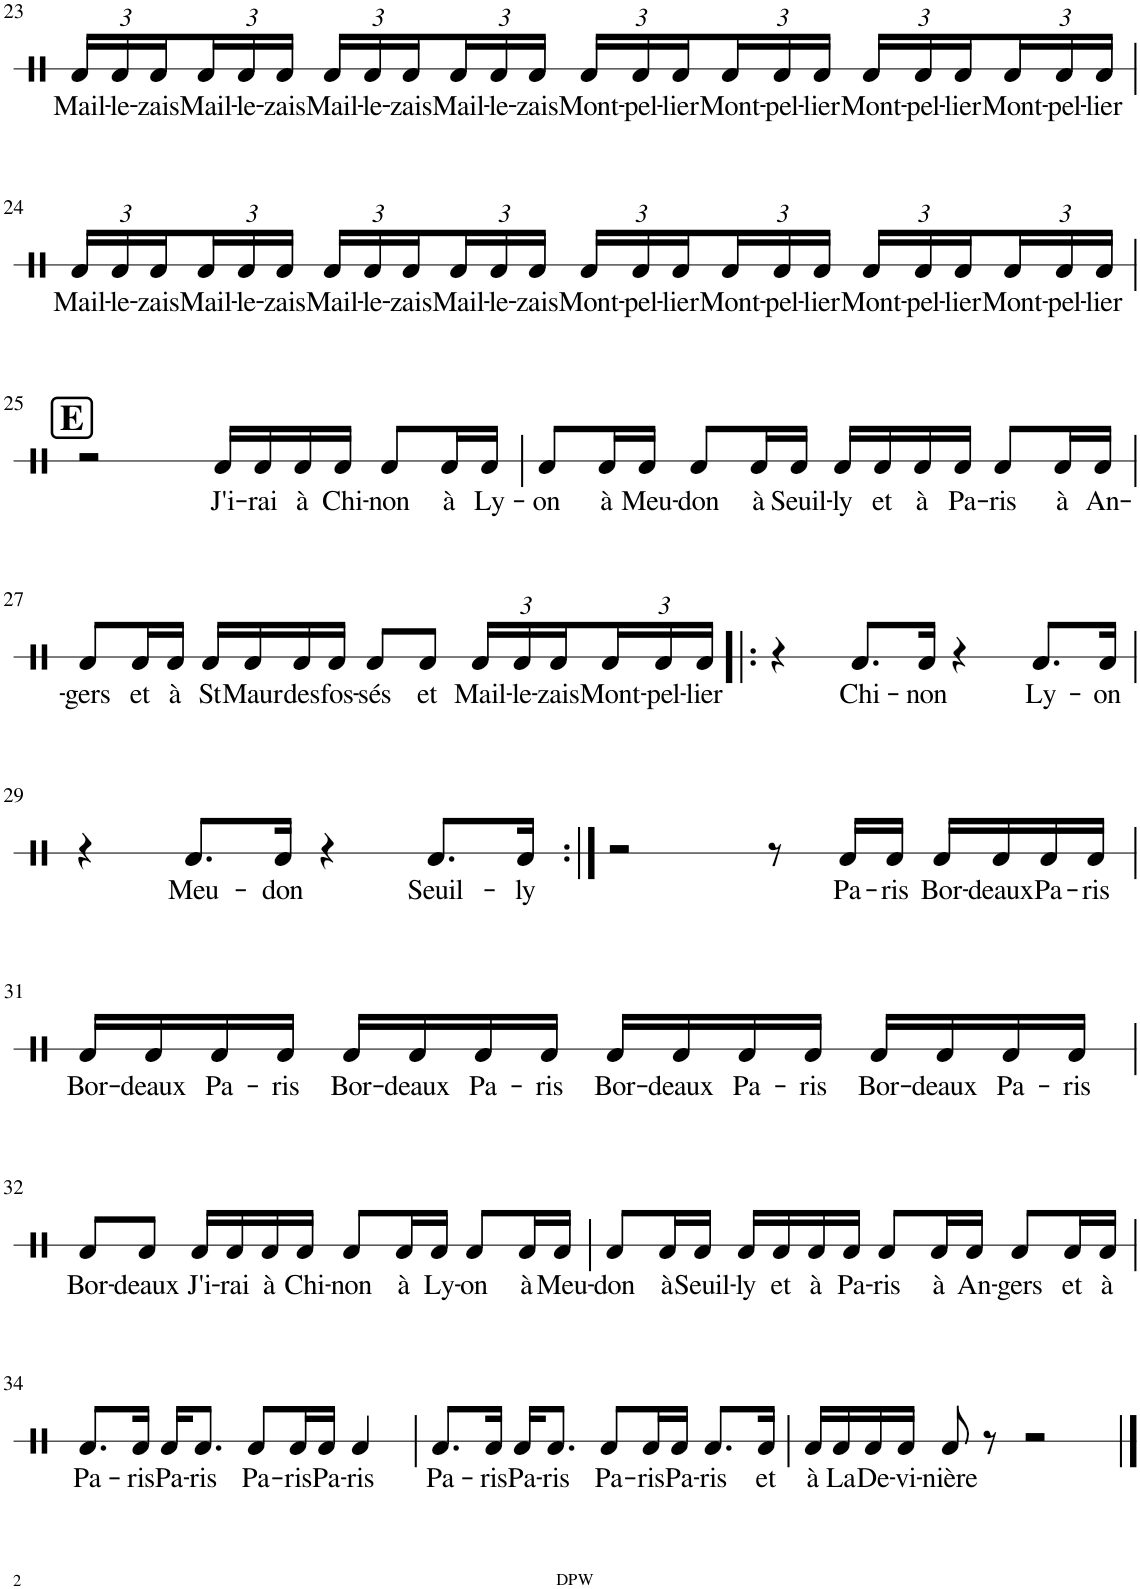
**kern	**text
*part1	*part1
*staff1	*staff1
*I"Wood Blocks	*
*I'Wd. Bl.	*
!!LO:PB:g=z
*clefX	*
*k[]	*
*M4/4	*
*Xbrackettup	*
=23	=23
!	!LO:LY:b
24ee/LL	Mail-
!	!LO:LY:b
24ee/	-le-
!	!LO:LY:b
24ee/	-zais
!	!LO:LY:b
24ee/	Mail-
!	!LO:LY:b
24ee/	-le-
!	!LO:LY:b
24ee/JJ	-zais
!	!LO:LY:b
24ee/LL	Mail-
!	!LO:LY:b
24ee/	-le-
!	!LO:LY:b
24ee/	-zais
!	!LO:LY:b
24ee/	Mail-
!	!LO:LY:b
24ee/	-le-
!	!LO:LY:b
24ee/JJ	-zais
!	!LO:LY:b
24ee/LL	Mont-
!	!LO:LY:b
24ee/	-pel-
!	!LO:LY:b
24ee/	-lier
!	!LO:LY:b
24ee/	Mont-
!	!LO:LY:b
24ee/	-pel-
!	!LO:LY:b
24ee/JJ	-lier
!	!LO:LY:b
24ee/LL	Mont-
!	!LO:LY:b
24ee/	-pel-
!	!LO:LY:b
24ee/	-lier
!	!LO:LY:b
24ee/	Mont-
!	!LO:LY:b
24ee/	-pel-
!	!LO:LY:b
24ee/JJ	-lier
!!LO:LB:g=z
=24	=24
!	!LO:LY:b
24ee/LL	Mail-
!	!LO:LY:b
24ee/	-le-
!	!LO:LY:b
24ee/	-zais
!	!LO:LY:b
24ee/	Mail-
!	!LO:LY:b
24ee/	-le-
!	!LO:LY:b
24ee/JJ	-zais
!	!LO:LY:b
24ee/LL	Mail-
!	!LO:LY:b
24ee/	-le-
!	!LO:LY:b
24ee/	-zais
!	!LO:LY:b
24ee/	Mail-
!	!LO:LY:b
24ee/	-le-
!	!LO:LY:b
24ee/JJ	-zais
!	!LO:LY:b
24ee/LL	Mont-
!	!LO:LY:b
24ee/	-pel-
!	!LO:LY:b
24ee/	-lier
!	!LO:LY:b
24ee/	Mont-
!	!LO:LY:b
24ee/	-pel-
!	!LO:LY:b
24ee/JJ	-lier
!	!LO:LY:b
24ee/LL	Mont-
!	!LO:LY:b
24ee/	-pel-
!	!LO:LY:b
24ee/	-lier
!	!LO:LY:b
24ee/	Mont-
!	!LO:LY:b
24ee/	-pel-
!	!LO:LY:b
24ee/JJ	-lier
!!LO:LB:g=z
!!LO:REH:place=s1:a:B:cj:fs=14:t=E
=25	=25
2r	.
!	!LO:LY:b
16ee/LL	J'i-
!	!LO:LY:b
16ee/	-rai
!	!LO:LY:b
16ee/	à
!	!LO:LY:b
16ee/JJ	Chi-
!	!LO:LY:b
8ee/L	-non
!	!LO:LY:b
16ee/L	à
!	!LO:LY:b
16ee/JJ	Ly-
=26	=26
!	!LO:LY:b
8ee/L	-on
!	!LO:LY:b
16ee/L	à
!	!LO:LY:b
16ee/JJ	Meu-
!	!LO:LY:b
8ee/L	-don
!	!LO:LY:b
16ee/L	à
!	!LO:LY:b
16ee/JJ	Seuil-
!	!LO:LY:b
16ee/LL	-ly
!	!LO:LY:b
16ee/	et
!	!LO:LY:b
16ee/	à
!	!LO:LY:b
16ee/JJ	Pa-
!	!LO:LY:b
8ee/L	-ris
!	!LO:LY:b
16ee/L	à
!	!LO:LY:b
16ee/JJ	An-
!!LO:LB:g=z
=27	=27
!	!LO:LY:b
8ee/L	-gers
!	!LO:LY:b
16ee/L	et
!	!LO:LY:b
16ee/JJ	à
!	!LO:LY:b
16ee/LL	St
!	!LO:LY:b
16ee/	Maur
!	!LO:LY:b
16ee/	des
!	!LO:LY:b
16ee/JJ	fos-
!	!LO:LY:b
8ee/L	-sés
!	!LO:LY:b
8ee/J	et
!	!LO:LY:b
24ee/LL	Mail-
!	!LO:LY:b
24ee/	-le-
!	!LO:LY:b
24ee/	-zais
!	!LO:LY:b
24ee/	Mont-
!	!LO:LY:b
24ee/	-pel-
!	!LO:LY:b
24ee/JJ	-lier
=28!|:	=28!|:
4r	.
!	!LO:LY:b
8.ee/L	Chi-
!	!LO:LY:b
16ee/Jk	-non
4r	.
!	!LO:LY:b
8.ee/L	Ly-
!	!LO:LY:b
16ee/Jk	-on
!!LO:LB:g=z
=29	=29
4r	.
!	!LO:LY:b
8.ee/L	Meu-
!	!LO:LY:b
16ee/Jk	-don
4r	.
!	!LO:LY:b
8.ee/L	Seuil-
!	!LO:LY:b
16ee/Jk	-ly
=30:|!	=30:|!
2r	.
8r	.
!	!LO:LY:b
16ee/LL	Pa-
!	!LO:LY:b
16ee/JJ	-ris
!	!LO:LY:b
16ee/LL	Bor-
!	!LO:LY:b
16ee/	-deaux
!	!LO:LY:b
16ee/	Pa-
!	!LO:LY:b
16ee/JJ	-ris
!!LO:LB:g=z
=31	=31
!	!LO:LY:b
16ee/LL	Bor-
!	!LO:LY:b
16ee/	-deaux
!	!LO:LY:b
16ee/	Pa-
!	!LO:LY:b
16ee/JJ	-ris
!	!LO:LY:b
16ee/LL	Bor-
!	!LO:LY:b
16ee/	-deaux
!	!LO:LY:b
16ee/	Pa-
!	!LO:LY:b
16ee/JJ	-ris
!	!LO:LY:b
16ee/LL	Bor-
!	!LO:LY:b
16ee/	-deaux
!	!LO:LY:b
16ee/	Pa-
!	!LO:LY:b
16ee/JJ	-ris
!	!LO:LY:b
16ee/LL	Bor-
!	!LO:LY:b
16ee/	-deaux
!	!LO:LY:b
16ee/	Pa-
!	!LO:LY:b
16ee/JJ	-ris
!!LO:LB:g=z
=32	=32
!	!LO:LY:b
8ee/L	Bor-
!	!LO:LY:b
8ee/J	-deaux
!	!LO:LY:b
16ee/LL	J'i-
!	!LO:LY:b
16ee/	-rai
!	!LO:LY:b
16ee/	à
!	!LO:LY:b
16ee/JJ	Chi-
!	!LO:LY:b
8ee/L	-non
!	!LO:LY:b
16ee/L	à
!	!LO:LY:b
16ee/JJ	Ly-
!	!LO:LY:b
8ee/L	-on
!	!LO:LY:b
16ee/L	à
!	!LO:LY:b
16ee/JJ	Meu-
=33	=33
!	!LO:LY:b
8ee/L	-don
!	!LO:LY:b
16ee/L	à
!	!LO:LY:b
16ee/JJ	Seuil-
!	!LO:LY:b
16ee/LL	-ly
!	!LO:LY:b
16ee/	et
!	!LO:LY:b
16ee/	à
!	!LO:LY:b
16ee/JJ	Pa-
!	!LO:LY:b
8ee/L	-ris
!	!LO:LY:b
16ee/L	à
!	!LO:LY:b
16ee/JJ	An-
!	!LO:LY:b
8ee/L	-gers
!	!LO:LY:b
16ee/L	et
!	!LO:LY:b
16ee/JJ	à
!!LO:LB:g=z
=34	=34
!	!LO:LY:b
8.ee/L	Pa-
!	!LO:LY:b
16ee/Jk	-ris
!	!LO:LY:b
16ee/KL	Pa-
!	!LO:LY:b
8.ee/J	-ris
!	!LO:LY:b
8ee/L	Pa-
!	!LO:LY:b
16ee/L	-ris
!	!LO:LY:b
16ee/JJ	Pa-
!	!LO:LY:b
4ee/	-ris
=35	=35
!	!LO:LY:b
8.ee/L	Pa-
!	!LO:LY:b
16ee/Jk	-ris
!	!LO:LY:b
16ee/KL	Pa-
!	!LO:LY:b
8.ee/J	-ris
!	!LO:LY:b
8ee/L	Pa-
!	!LO:LY:b
16ee/L	-ris
!	!LO:LY:b
16ee/JJ	Pa-
!	!LO:LY:b
8.ee/L	-ris
!	!LO:LY:b
16ee/Jk	et
=36	=36
!	!LO:LY:b
16ee/LL	à
!	!LO:LY:b
16ee/	La
!	!LO:LY:b
16ee/	De-
!	!LO:LY:b
16ee/JJ	-vi-
!	!LO:LY:b
8ee/	-nière
8r	.
2r	.
==	==
*-	*-
